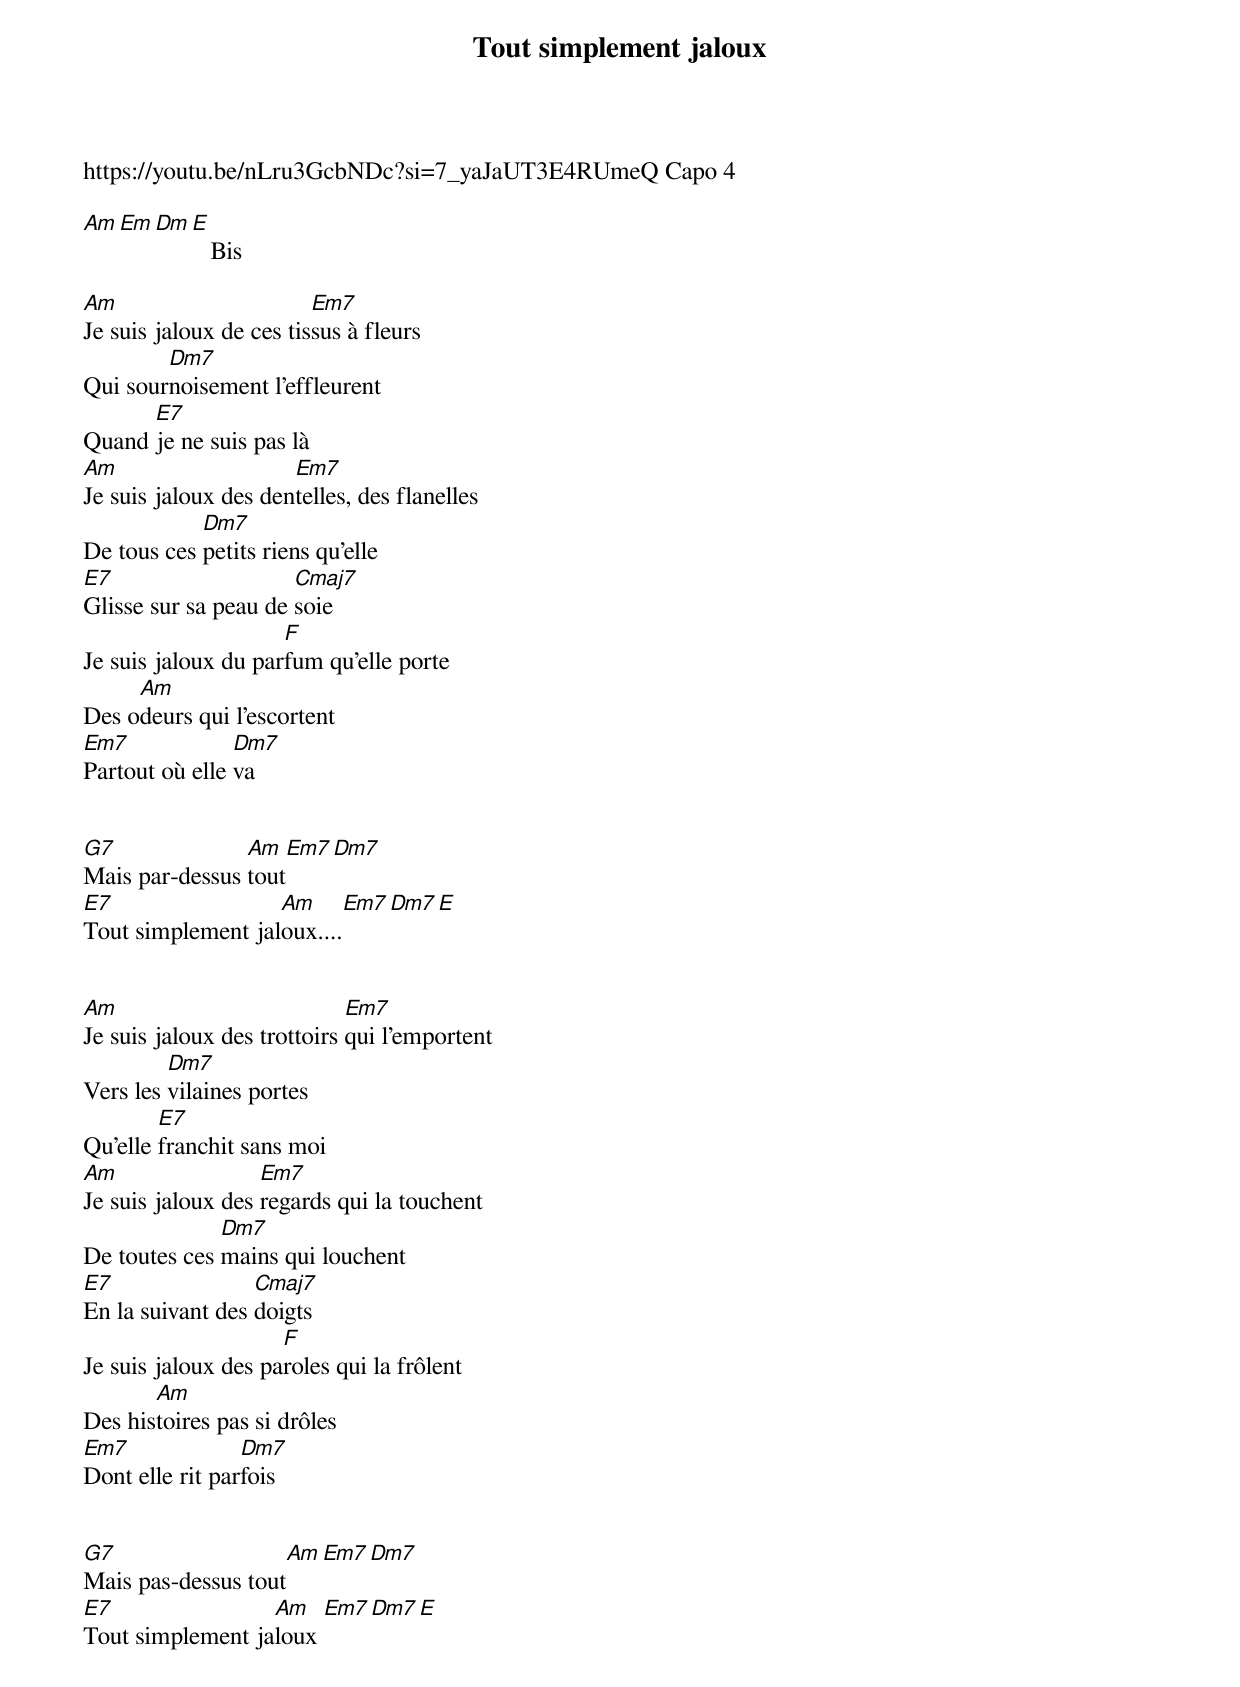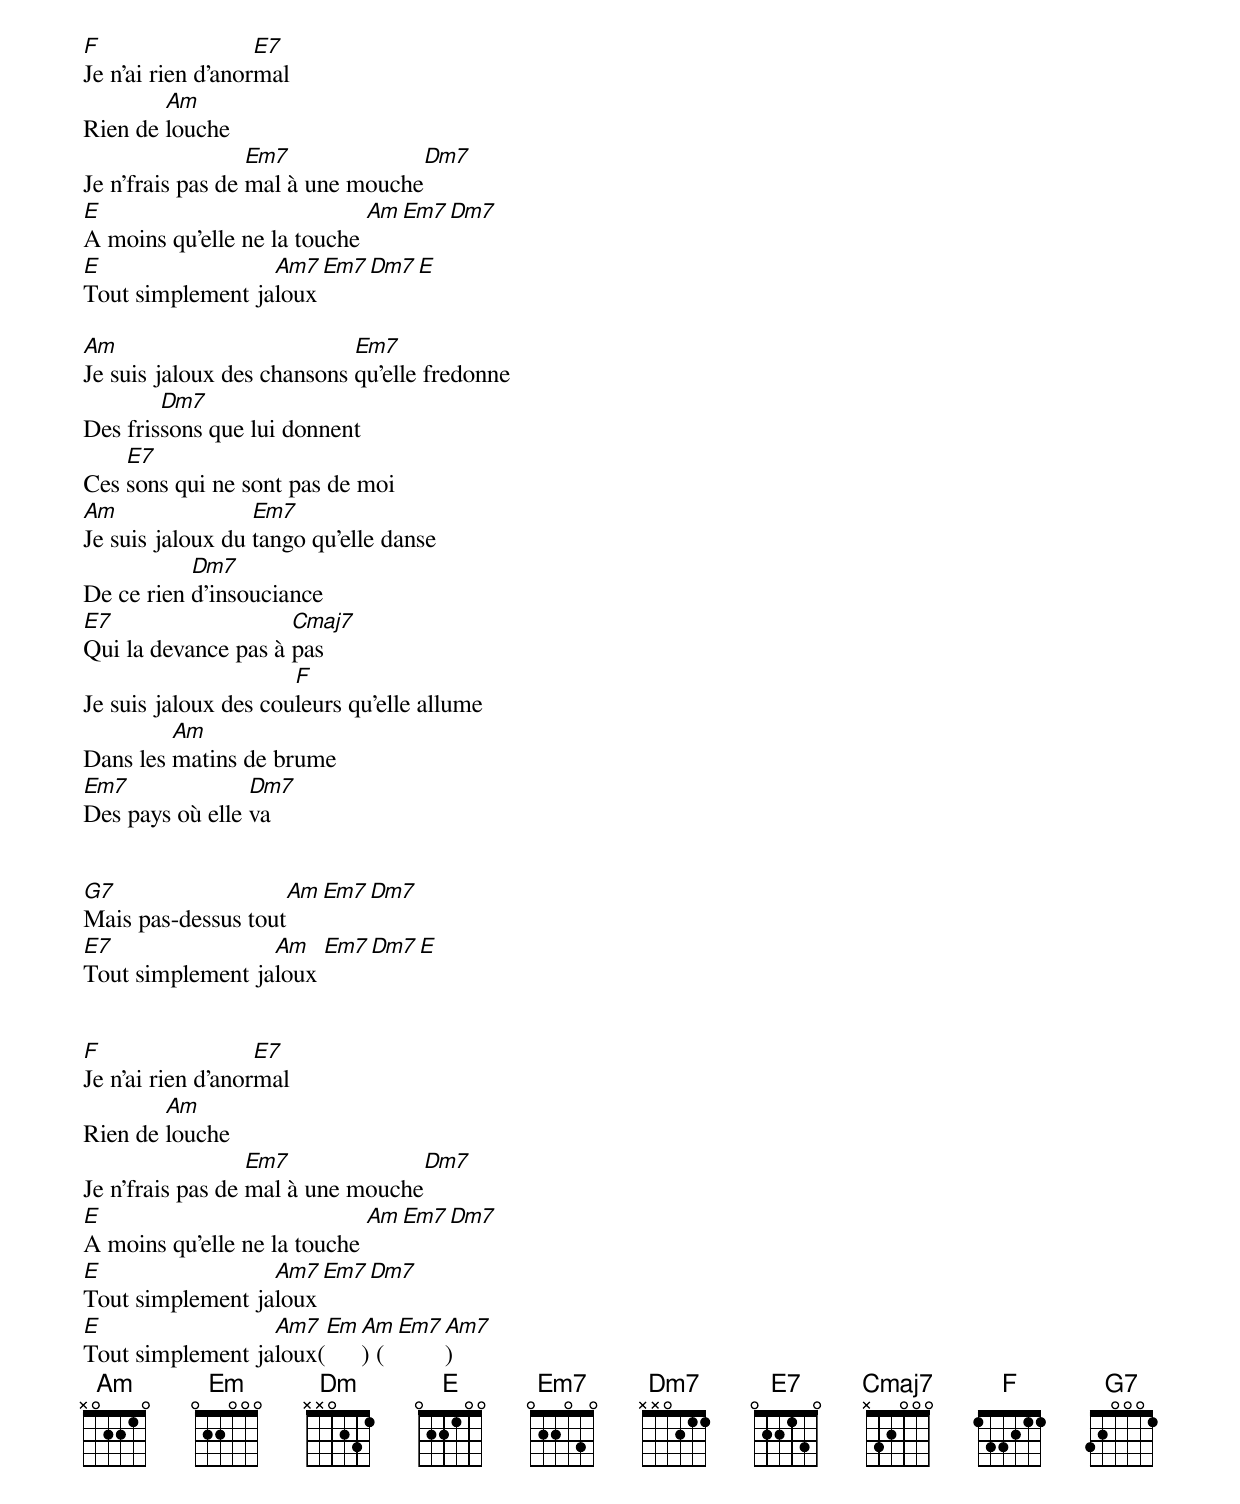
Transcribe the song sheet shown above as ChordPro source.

{t: Tout simplement jaloux}
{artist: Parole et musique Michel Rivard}

<a title="YouTube Video" href="https://youtu.be/nLru3GcbNDc?si=7_yaJaUT3E4RUmeQ" target="_blank">https://youtu.be/nLru3GcbNDc?si=7_yaJaUT3E4RUmeQ</a> Capo 4

[Am][Em][Dm][E]   Bis

[Am]Je suis jaloux de ces tis[Em7]sus à fleurs
Qui sour[Dm7]noisement l'effleurent
Quand [E7]je ne suis pas là
[Am]Je suis jaloux des den[Em7]telles, des flanelles
De tous ces [Dm7]petits riens qu'elle
[E7]Glisse sur sa peau de [Cmaj7]soie
Je suis jaloux du par[F]fum qu'elle porte
Des o[Am]deurs qui l'escortent
[Em7]Partout où elle [Dm7]va


[G7]Mais par-dessus [Am]tout[Em7][Dm7]
[E7]Tout simplement jal[Am]oux....[Em7][Dm7][E]


[Am]Je suis jaloux des trottoirs [Em7]qui l'emportent
Vers les [Dm7]vilaines portes
Qu'elle [E7]franchit sans moi
[Am]Je suis jaloux des [Em7]regards qui la touchent
De toutes ces [Dm7]mains qui louchent
[E7]En la suivant des [Cmaj7]doigts
Je suis jaloux des pa[F]roles qui la frôlent
Des his[Am]toires pas si drôles
[Em7]Dont elle rit par[Dm7]fois


[G7]Mais pas-dessus tout[Am][Em7][Dm7]
[E7]Tout simplement ja[Am]loux [Em7][Dm7][E]


[F]Je n'ai rien d'anor[E7]mal
Rien de [Am]louche
Je n'frais pas de [Em7]mal à une mouche[Dm7]
[E]A moins qu'elle ne la touche [Am][Em7][Dm7]
[E]Tout simplement ja[Am7]loux[Em7][Dm7][E]

[Am]Je suis jaloux des chansons [Em7]qu'elle fredonne
Des fris[Dm7]sons que lui donnent
Ces [E7]sons qui ne sont pas de moi
[Am]Je suis jaloux du [Em7]tango qu'elle danse
De ce rien [Dm7]d'insouciance
[E7]Qui la devance pas à [Cmaj7]pas
Je suis jaloux des cou[F]leurs qu'elle allume
Dans les [Am]matins de brume
[Em7]Des pays où elle [Dm7]va


[G7]Mais pas-dessus tout[Am][Em7][Dm7]
[E7]Tout simplement ja[Am]loux [Em7][Dm7][E]


[F]Je n'ai rien d'anor[E7]mal
Rien de [Am]louche
Je n'frais pas de [Em7]mal à une mouche[Dm7]
[E]A moins qu'elle ne la touche [Am][Em7][Dm7]
[E]Tout simplement ja[Am7]loux[Em7][Dm7]
[E]Tout simplement ja[Am7]loux([Em][Am]) ([Em7][Am7])
